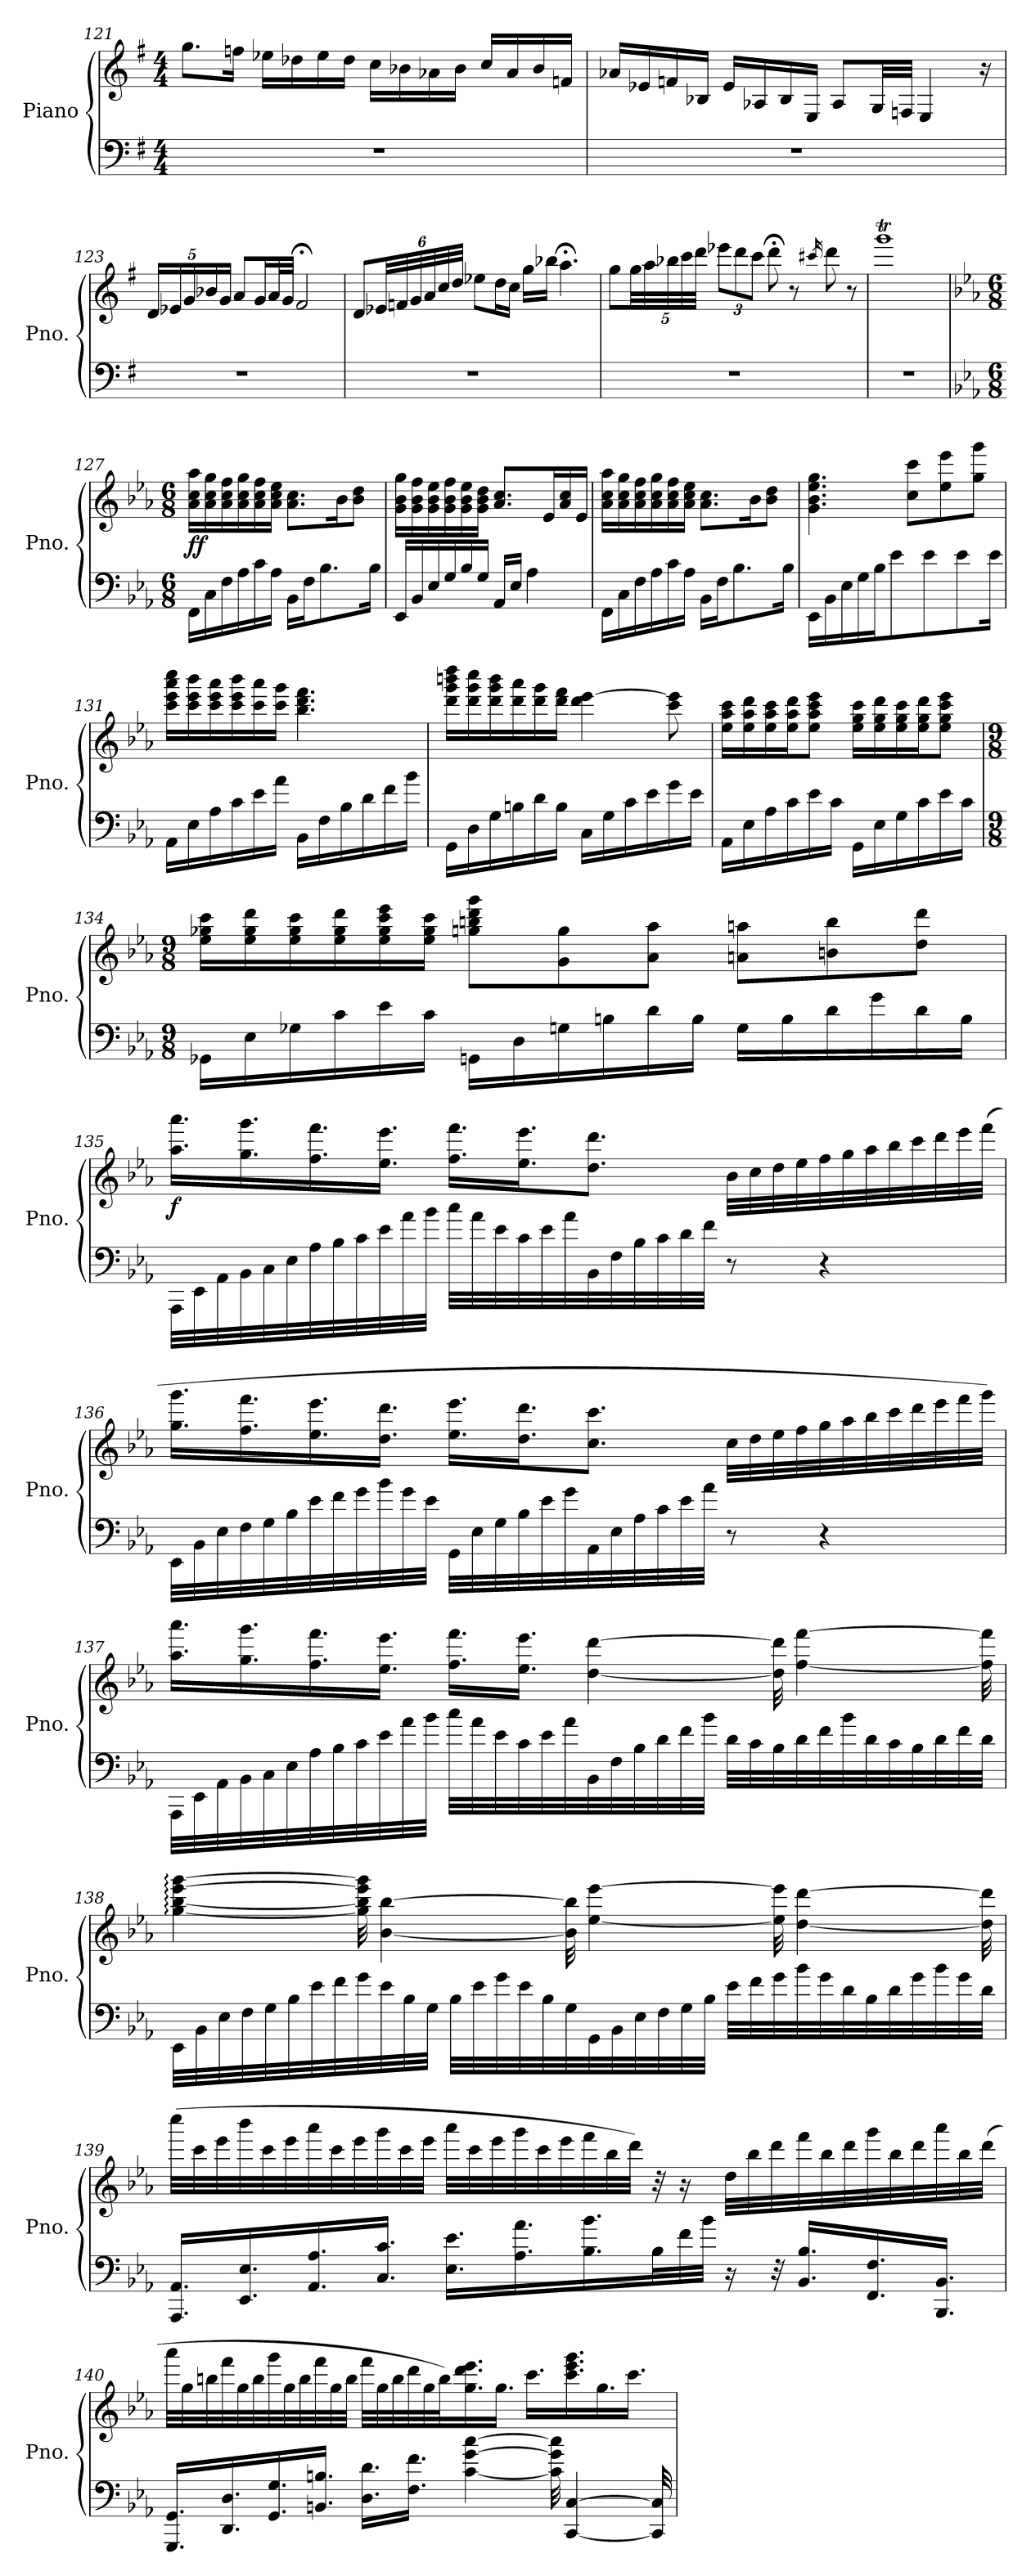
**kern	**kern	**dynam
*part1	*part1	*part1
*staff2	*staff1	*staff1/2
*I"Piano	*	*
*I'Pno.	*	*
*clefF4	*clefG2	*
*k[f#]	*k[f#]	*
*M4/4	*M4/4	*
*MM80	*MM80	*
=121	=121	=121
1r	8.gg\L	.
.	16ffn\Jk	.
.	16ee-X\LL	.
.	16dd-X\	.
.	16ee-\	.
.	16dd-\JJ	.
.	16cc\LL	.
.	16b-X\	.
.	16a-X\	.
.	16b-\JJ	.
.	16cc/LL	.
.	16a-/	.
.	16b-/	.
.	16fn/JJ	.
!!LO:LB:g=z
=122	=122	=122
1r	16a-X/LL	.
.	16e-X/	.
.	16fn/	.
.	16B-X/JJ	.
.	16e-/LL	.
.	16A-X/	.
.	16B-/	.
.	16E/JJ	.
.	8A-/L	.
.	32G/LL	.
.	32Fn/JJJ	.
.	4E/	.
.	16r	.
=123	=123	=123
*	*Xbrackettup	*
1r	20d/LL	.
.	20e-X/	.
.	20g/	.
.	20b-X/	.
.	20g/JJ	.
.	8a/L	.
.	16g/L	.
.	32a/L	.
.	32g/JJJ	.
.	2f#;</	.
=124	=124	=124
1r	8d/L	.
.	48e-X/LL	.
.	48fn/	.
.	48g/	.
.	48a/	.
.	48cc/	.
.	48dd/JJJ	.
.	8ee-X\L	.
.	16dd\L	.
.	16cc\JJ	.
.	16gg\LL	.
.	16bb-X\JJ	.
.	4.aa;<\	.
!!LO:LB:g=z
=125	=125	=125
1r	8gg\L	.
.	40gg\LL	.
.	40aa\	.
.	40bb-X\	.
.	40ccc\	.
.	40ddd\JJJ	.
.	12eee-X\L	.
.	12ddd\	.
.	12ccc\J	.
.	8ddd;<\	.
.	8r	.
.	16qccc#X/	.
.	8ddd\	.
.	8r	.
=126	=126	=126
1r	1gggT	.
=127	=127	=127
*k[b-e-a-]	*k[b-e-a-]	*
*M6/8	*M6/8	*
*	*MM90	*
!	!	!LO:DY:b
16FF\LL	16a-\ 16cc\ 16aa-\LL	ff
16C\	16a-\ 16cc\ 16gg\	.
16F\	16a-\ 16cc\ 16ff\	.
16A-\	16a-\ 16cc\ 16gg\	.
16c\	16a-\ 16cc\ 16ff\	.
16A-\JJ	16a-\ 16cc\ 16ee-\JJ	.
16BB-\LL	8.a-\ 8.cc\L	.
16F\J	.	.
8.B-\	.	.
.	16b-\K	.
.	8b-\ 8dd\J	.
16B-\Jk	.	.
=128	=128	=128
16EE-/LL	16g\ 16b-\ 16gg\LL	.
16BB-/	16g\ 16b-\ 16ff\	.
16E-/	16g\ 16b-\ 16ee-\	.
16G/	16g\ 16b-\ 16ff\	.
16B-/	16g\ 16b-\ 16ee-\	.
16G/JJ	16g\ 16b-\ 16dd\JJ	.
16AA-/LL	8.a-/ 8.cc/L	.
16E-/JJ	.	.
4A-\	.	.
.	16e-/L	.
.	16a-/ 16cc/	.
.	16e-/JJ	.
!!LO:LB:g=z
=129	=129	=129
16FF\LL	16a-\ 16cc\ 16aa-\LL	.
16C\	16a-\ 16cc\ 16gg\	.
16F\	16a-\ 16cc\ 16ff\	.
16A-\	16a-\ 16cc\ 16gg\	.
16c\	16a-\ 16cc\ 16ff\	.
16A-\JJ	16a-\ 16cc\ 16ee-\JJ	.
16BB-\LL	8.a-\ 8.cc\L	.
16F\J	.	.
8.B-\	.	.
.	16b-\K	.
.	8b-\ 8dd\J	.
16B-\Jk	.	.
=130	=130	=130
16EE-\LL	4.g\ 4.b-\ 4.ee-\ 4.gg\	.
16BB-\	.	.
16E-\	.	.
16G\	.	.
16B-\J	.	.
8e-\	.	.
.	8cc\ 8ccc\L	.
8e-\	.	.
.	8ee-\ 8eee-\	.
8e-\	.	.
.	8gg\ 8ggg\J	.
16e-\Jk	.	.
=131	=131	=131
16AA-\LL	16ccc\ 16eee-\ 16aaa-\ 16cccc\LL	.
16E-\	16ccc\ 16eee-\ 16bbb-\	.
16A-\	16ccc\ 16eee-\ 16aaa-\	.
16c\	16ccc\ 16eee-\ 16bbb-\	.
16e-\	16ccc\ 16aaa-\	.
16a-\JJ	16ccc\ 16ggg\JJ	.
16BB-\LL	4.bb-\ 4.ddd\ 4.fff\	.
16F\	.	.
16B-\	.	.
16d\	.	.
16f\	.	.
16b-\JJ	.	.
!!LO:PB:g=z
=132	=132	=132
16GG\LL	16ddd\ 16ggg\ 16bbbn\ 16dddd\LL	.
16D\	16ddd\ 16ggg\ 16cccc\	.
16G\	16ddd\ 16ggg\ 16bbb\	.
16Bn\	16ddd\ 16aaa-\	.
16d\	16ddd\ 16ggg\	.
16B\JJ	16ddd\ 16fff\JJ	.
16C\LL	4ddd\ [4eee-\	.
16G\	.	.
16c\	.	.
16e-\	.	.
16g\	8ccc\ 8eee-\]	.
16e-\JJ	.	.
=133	=133	=133
16AA-\LL	16ee-\ 16aa-\ 16ccc\LL	.
16E-\	16ee-\ 16aa-\ 16ddd\	.
16A-\	16ee-\ 16aa-\ 16ccc\	.
16c\	16ee-\ 16aa-\ 16ddd\J	.
16e-\	8ee-\ 8aa-\ 8ccc\ 8eee-\J	.
16c\JJ	.	.
16GG\LL	16ee-\ 16gg\ 16ccc\LL	.
16E-\	16ee-\ 16gg\ 16ddd\	.
16G\	16ee-\ 16gg\ 16ccc\	.
16c\	16ee-\ 16gg\ 16ddd\J	.
16e-\	8ee-\ 8gg\ 8ccc\ 8eee-\J	.
16c\JJ	.	.
!!LO:LB:g=z
=134	=134	=134
*M9/8	*M9/8	*
16GG-X\LL	16ee-\ 16gg-X\ 16ccc\LL	.
16E-\	16ee-\ 16gg-\ 16ddd\	.
16G-X\	16ee-\ 16gg-\ 16ccc\	.
16c\	16ee-\ 16gg-\ 16ddd\	.
16e-\	16ee-\ 16gg-\ 16ccc\ 16eee-\	.
16c\JJ	16ee-\ 16gg-\ 16ccc\JJ	.
16GGn\LL	8ggn\ 8bbn\ 8ddd\ 8ggg\L	.
16D\	.	.
16Gn\	8g\ 8gg\	.
16Bn\	.	.
16d\	8a-\ 8aa-\J	.
16B\JJ	.	.
16G\LL	8an\ 8aan\L	.
16B\	.	.
16d\	8bn\ 8bb\	.
16g\	.	.
16d\	8dd\ 8ddd\J	.
16B\JJ	.	.
!!LO:LB:g=z
=135	=135	=135
*	*MM60	*
!	!	!LO:DY:b
32AAA-\LLL	16.aa-\ 16.aaa-\LL	f
32EE-\	.	.
32AA-\	.	.
32BB-\	16.gg\ 16.ggg\	.
32C\	.	.
32E-\	.	.
32A-\	16.ff\ 16.fff\	.
32B-\	.	.
32c\	.	.
32e-\	16.ee-\ 16.eee-\JJ	.
32a-\	.	.
32b-\JJJ	.	.
32cc\LLL	16.ff\ 16.fff\LL	.
32a-\	.	.
32e-\	.	.
32c\	16.ee-\ 16.eee-\J	.
32e-\	.	.
32a-\	.	.
(32BB-\	8.dd\ 8.ddd\J	.
32F\	.	.
32B-\	.	.
32c\	.	.
32d\	.	.
32f\JJJ	.	.
8r	32b-\LLL	.
.	32cc\	.
.	32dd\	.
.	32ee-\	.
4r	32ff\	.
.	32gg\	.
.	32aa-\	.
.	32bb-\	.
.	32ccc\	.
.	32ddd\	.
.	32eee-\	.
.	(32fff\JJJ	.
!!LO:LB:g=z
=136	=136	=136
32EE-\LLL	16.gg\ 16.ggg\LL	.
32BB-\	.	.
32E-\	.	.
32F\	16.ff\ 16.fff\	.
32G\	.	.
32B-\	.	.
32e-\	16.ee-\ 16.eee-\	.
32f\	.	.
32g\	.	.
32b-\	16.dd\ 16.ddd\JJ	.
32g\	.	.
32e-\JJJ	.	.
32GG\LLL	16.ee-\ 16.eee-\LL	.
32E-\	.	.
32G\	.	.
32B-\	16.dd\ 16.ddd\J	.
32e-\	.	.
32g\	.	.
32AA-\	8.cc\ 8.ccc\J	.
32E-\	.	.
32A-\	.	.
32c\	.	.
32e-\	.	.
32a-\JJJ	.	.
8r	32cc\LLL	.
.	32dd\	.
.	32ee-\	.
.	32ff\	.
4r	32gg\	.
.	32aa-\	.
.	32bb-\	.
.	32ccc\	.
.	32ddd\	.
.	32eee-\	.
.	32fff\	.
.	32ggg\JJJ)	.
!!LO:LB:g=z
=137	=137	=137
32AAA-\LLL	16.aa-\ 16.aaa-\LL	.
32EE-\	.	.
32AA-\	.	.
32BB-\	16.gg\ 16.ggg\	.
32C\	.	.
32E-\	.	.
32A-\	16.ff\ 16.fff\	.
32B-\	.	.
32c\	.	.
32e-\	16.ee-\ 16.eee-\JJ	.
32a-\	.	.
32b-\JJJ	.	.
32cc\LLL	16.ff\ 16.fff\LL	.
32a-\	.	.
32e-\	.	.
32c\	16.ee-\ 16.eee-\JJ	.
32e-\	.	.
32a-\	.	.
32BB-\	[4dd\ [4ddd\	.
32F\	.	.
32B-\	.	.
32d\	.	.
32f\	.	.
32b-\JJJ	.	.
32d\LLL	.	.
32c\	.	.
32B-\	32dd\] 32ddd\]	.
32d\	[4ff\ [4fff\	.
32f\	.	.
32b-\	.	.
32d\	.	.
32c\	.	.
32B-\	.	.
32d\	.	.
32f\	.	.
32d\JJJ	32ff\] 32fff\]	.
!!LO:PB:g=z
=138	=138	=138
32EE-\LLL	[4gg\: [4bb-\: [4eee-\: [4ggg\:	.
32BB-\	.	.
32E-\	.	.
32F\	.	.
32G\	.	.
32B-\	.	.
32e-\	.	.
32f\	.	.
32g\	32gg\] 32bb-\] 32eee-\] 32ggg\]	.
32e-\	[4b-\ [4bb-\	.
32B-\	.	.
32G\JJJ	.	.
32B-\LLL	.	.
32e-\	.	.
32g\	.	.
32e-\	.	.
32B-\	.	.
32G\	32b-\] 32bb-\]	.
32GG\	[4ee-\ [4eee-\	.
32BB-\	.	.
32E-\	.	.
32F\	.	.
32G\	.	.
32B-\JJJ	.	.
32e-\LLL	.	.
32f\	.	.
32g\	32ee-\] 32eee-\]	.
32b-\	[4dd\ [4ddd\	.
32g\	.	.
32d\	.	.
32B-\	.	.
32d\	.	.
32g\	.	.
32b-\	.	.
32g\	.	.
32d\JJJ	32dd\] 32ddd\]	.
!!LO:LB:g=z
=139	=139	=139
16.AAA-/ 16.AA-/LL	(32cccc\LLL	.
.	32ccc\	.
.	32eee-\	.
16.EE-/ 16.E-/	32bbb-\	.
.	32ccc\	.
.	32eee-\	.
16.AA-/ 16.A-/	32aaa-\	.
.	32ccc\	.
.	32eee-\	.
16.C/ 16.c/JJ	32ggg\	.
.	32ccc\	.
.	32eee-\JJJ	.
16.E-\ 16.e-\LL	32aaa-\LLL	.
.	32ccc\	.
.	32eee-\	.
16.A-\ 16.a-\	32ggg\	.
.	32ccc\	.
.	32eee-\	.
16.B-\ 16.b-\	32fff\	.
.	32bb-\	.
.	32ddd\JJJ)	.
(32B-\L	32r	.
32f\	16r	.
32b-\JJJ	.	.
16r	32dd\LLL	.
.	32bb-\	.
32r	32ddd\	.
16.BB-/ 16.B-/LL	32fff\	.
.	32bb-\	.
.	32ddd\	.
16.FF/ 16.F/	32ggg\	.
.	32bb-\	.
.	32ddd\	.
16.BBB-/ 16.BB-/JJ	32aaa-\	.
.	32bb-\	.
.	(32ddd\JJJ	.
!!LO:LB:g=z
=140	=140	=140
16.GGG/ 16.GG/LL	32aaa-\LLL	.
.	32gg\	.
.	32bbn\	.
16.DD/ 16.D/	32fff\	.
.	32gg\	.
.	32bb\	.
16.GG/ 16.G/	32ggg\	.
.	32gg\	.
.	32bb\	.
16.BBn/ 16.Bn/JJ	32fff\	.
.	32gg\	.
.	32bb\JJJ	.
16.D\ 16.d\LL	32fff\LLL	.
.	32gg\	.
.	32bb\	.
16.F\ 16.f\JJ	32ddd\	.
.	32gg\	.
.	32bb\J)	.
[4c\ [4g\ [4cc\	16.gg\ 16.ddd\ 16.eee-\	.
.	16.gg\JJ	.
.	16.ccc\LL	.
32c\] 32g\] 32cc\]	.	.
[4CC/ [4C/	16.ccc\ 16.eee-\ 16.ggg\	.
.	16.gg\	.
.	16.ccc\JJ	.
32CC/] 32C/]	.	.
=	=	=
*-	*-	*-
